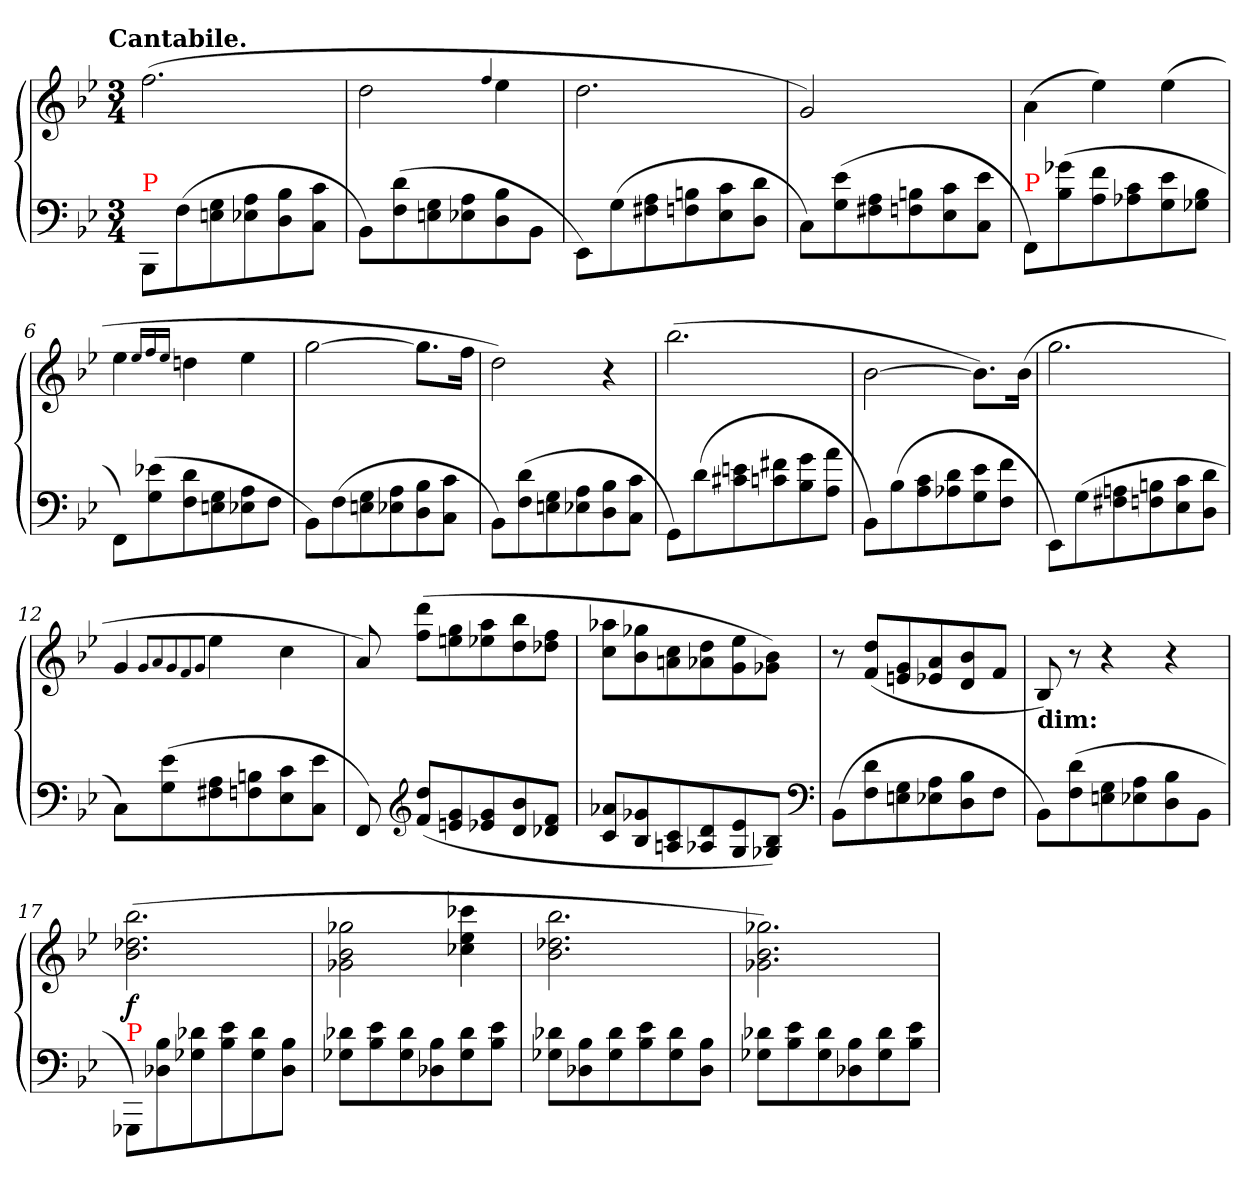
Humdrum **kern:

**kern	**kern	**dynam
*part1	*part1	*part1
*staff2	*staff1	*staff1/2
*clefF4	*clefG2	*
*k[b-e-]	*k[b-e-]	*
*B-:	*B-:	*
!!LO:TX:omd:t=Cantabile.
*M3/4	*M3/4	*
*MM100	*MM100	*
=1	=1	=1
!LO:TX:a:color=red:t=P	!	!
8BBB-/L	(>2.ff	.
(>8F\	.	.
8G\ 8En\	.	.
8A\ 8E-X\	.	.
8B-\ 8D\	.	.
8c\ 8C\J	.	.
=2	=2	=2
8BB-L)	2dd	.
(>8d 8F	.	.
8G 8En	.	.
8A 8E-X	.	.
.	4qqff/	.
8B- 8D	4ee-	.
8BB-J	.	.
=3	=3	=3
8EE-L)	2.dd	.
(>8G	.	.
8A 8F#X	.	.
8Bn 8Fn	.	.
8c 8E-	.	.
8d 8DJ	.	.
=4	=4	=4
8CL)	2g)	.
(>8e- 8G	.	.
8A 8F#X	.	.
8Bn 8Fn	.	.
8c 8E-	4ryy	.
8e- 8CJ	.	.
=5	=5	=5
!LO:TX:a:color=red:t=P	!	!
8FF/L)	(>4a\	.
(>8g-X\ 8B-\	.	.
8f\ 8A\	4ee-)	.
8c\ 8A-X\	.	.
8e-\ 8G\	(>4ee-	.
8B-\ 8G-X\J	.	.
=6	=6	=6
8FFL)	4ee-	.
(>8e-X 8G	.	.
.	16qqee-/LL	.
.	16qqff/	.
.	16qqee-/JJ	.
8d 8F	4ddn	.
8G 8En	.	.
8A 8E-X	4ee-	.
8FJ	.	.
=7	=7	=7
8BB-L)	[2gg	.
(>8F	.	.
8G 8En	.	.
8A 8E-X	.	.
8B- 8D	8.ggL]	.
8c 8CJ	.	.
.	16ffJk	.
=8	=8	=8
8BB-L)	2dd)	.
(>8d 8F	.	.
8G 8En	.	.
8A 8E-X	.	.
8B- 8D	4r	.
8c 8CJ	.	.
=9	=9	=9
8GGL)	(>2.bb-	.
(>8d	.	.
8en 8c#X	.	.
8f#X 8cn	.	.
8g 8B-	.	.
8a 8AJ	.	.
=10	=10	=10
8BB-L)	[2b-	.
(>8B-	.	.
8c 8A	.	.
8d 8A-X	.	.
8e- 8G	8.b-L])	.
8f 8FJ	.	.
.	(>16b-Jk	.
=11	=11	=11
8EE-L)	2.gg	.
(>8G	.	.
8An 8F#X	.	.
8Bn 8Fn	.	.
8c 8E-	.	.
8d 8DJ	.	.
=12	=12	=12
8CL)	4g	.
(>8e- 8G	.	.
.	8qqg/L	.
.	8qqa/	.
.	8qqg/	.
.	8qqf/	.
.	8qqg/J	.
8A 8F#X	4ee-	.
8Bn 8Fn	.	.
8c 8E-	4cc	.
8e- 8CJ	.	.
=13	=13	=13
8FF)	8a)	.
*clefG2	*	*
(<8dd 8fL	(>8ddd 8ffL	.
8g 8en	8gg 8een	.
8g 8e-X	8aa 8ee-X	.
8b- 8d	8bb- 8dd	.
8f 8d-XJ	8ff 8dd-XJ	.
=14	=14	=14
8a-X 8cL	8aa-X 8ccL	.
8g-X 8B-	8gg-X 8b-	.
8c 8An	8cc 8an	.
8d 8A-X	8dd 8a-X	.
8e- 8G	8ee- 8g	.
8B- 8G-XJ)	8b- 8g-XJ)	.
*clefF4	*	*
=15	=15	=15
(>8BB-L	8r	.
8d 8F	(>8dd 8fL	.
8G 8En	8g 8en	.
8A 8E-X	8a 8e-X	.
8B- 8D	8b- 8d	.
8FJ	8fJ	.
=16	=16	=16
!	!LO:TX:c:B:t=dim&colon;	!
8BB-L)	8B-)	.
(>8d 8F	8r	.
8G 8En	4r	.
8A 8E-X	.	.
8B- 8D	4r	.
8BB-J	.	.
=17	=17	=17
!LO:TX:a:color=red:t=P	!	!
8GGG-X/L)	(>2.bb- 2.dd-X 2.b-	f
8B-\ 8D-X\	.	.
8d-\ 8G-X\	.	.
8e-\ 8B-\	.	.
8d-\ 8G-\	.	.
8B-\ 8D-\J	.	.
=18	=18	=18
8d-X 8G-XL	2gg-X 2b- 2g-X	.
8e- 8B-	.	.
8d- 8G-	.	.
8B- 8D-	.	.
8d- 8G-	4ccc-X 4ee- 4cc-X	.
8e- 8B-J	.	.
=19	=19	=19
8d-X 8G-XL	2.bb- 2.dd- 2.b-	.
8B- 8D-	.	.
8d- 8G-	.	.
8e- 8B-	.	.
8d- 8G-	.	.
8B- 8D-J	.	.
=20	=20	=20
8d-X 8G-XL	2.gg-X 2.b- 2.g-X)	.
8e- 8B-	.	.
8d- 8G-	.	.
8B- 8D-	.	.
8d- 8G-	.	.
8e- 8B-J	.	.
=	=	=
*-	*-	*-
